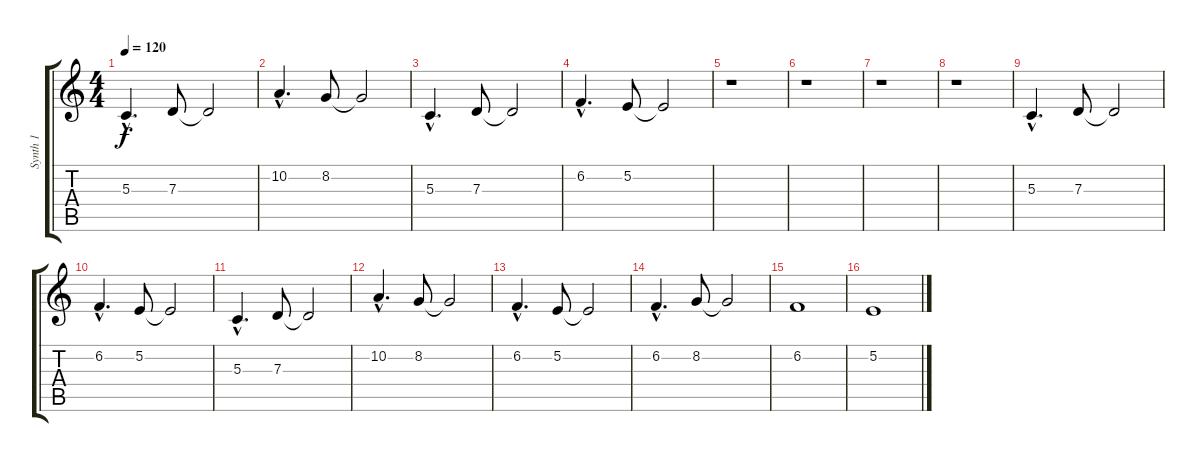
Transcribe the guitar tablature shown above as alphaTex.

\track ("Synth 1" "Synth 1") {instrument stringensemble1}
\staff {score tabs}
\tuning (E4 B3 G3 D3 A2 E2) {hide}
\ts (4 4)
\tempo 120
\clef g2
\ks c
5.3{hac}.4{d dy f} 7.3.8 7.3{t}.2 |
10.2{hac}.4{d} 8.2.8 8.2{t}.2 |
5.3{hac}.4{d} 7.3.8 7.3{t}.2 |
6.2{hac}.4{d} 5.2.8 5.2{t}.2 |
r.1 |
r.1 |
r.1 |
r.1 |
5.3{hac}.4{d} 7.3.8 7.3{t}.2 |
6.2{hac}.4{d} 5.2.8 5.2{t}.2 |
5.3{hac}.4{d} 7.3.8 7.3{t}.2 |
10.2{hac}.4{d} 8.2.8 8.2{t}.2 |
6.2{hac}.4{d} 5.2.8 5.2{t}.2 |
6.2{hac}.4{d} 8.2.8 8.2{t}.2 |
6.2.1 |
5.2.1
